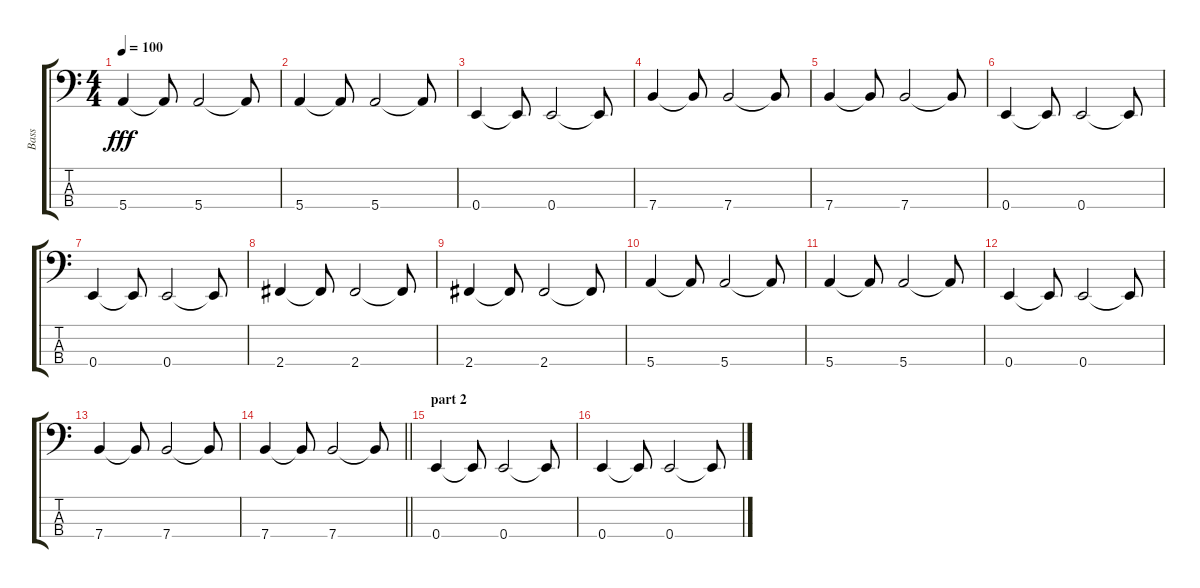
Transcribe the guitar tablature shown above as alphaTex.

\track ("Bass" "Bass") {instrument electricbassfinger}
\staff {score tabs}
\tuning (G2 D2 A1 E1) {hide}
\ts (4 4)
\tempo 100
\clef f4
\ks c
5.4.4{dy fff} 5.4{t}.8 5.4.2 5.4{t}.8 |
5.4.4 5.4{t}.8 5.4.2 5.4{t}.8 |
0.4.4 0.4{t}.8 0.4.2 0.4{t}.8 |
7.4.4 7.4{t}.8 7.4.2 7.4{t}.8 |
7.4.4 7.4{t}.8 7.4.2 7.4{t}.8 |
0.4.4 0.4{t}.8 0.4.2 0.4{t}.8 |
0.4.4 0.4{t}.8 0.4.2 0.4{t}.8 |
2.4.4 2.4{t}.8 2.4.2 2.4{t}.8 |
2.4.4 2.4{t}.8 2.4.2 2.4{t}.8 |
5.4.4 5.4{t}.8 5.4.2 5.4{t}.8 |
5.4.4 5.4{t}.8 5.4.2 5.4{t}.8 |
0.4.4 0.4{t}.8 0.4.2 0.4{t}.8 |
7.4.4 7.4{t}.8 7.4.2 7.4{t}.8 |
\barLineRight lightlight
7.4.4 7.4{t}.8 7.4.2 7.4{t}.8 |
\section ("" "part 2")
0.4.4 0.4{t}.8 0.4.2 0.4{t}.8 |
0.4.4 0.4{t}.8 0.4.2 0.4{t}.8
